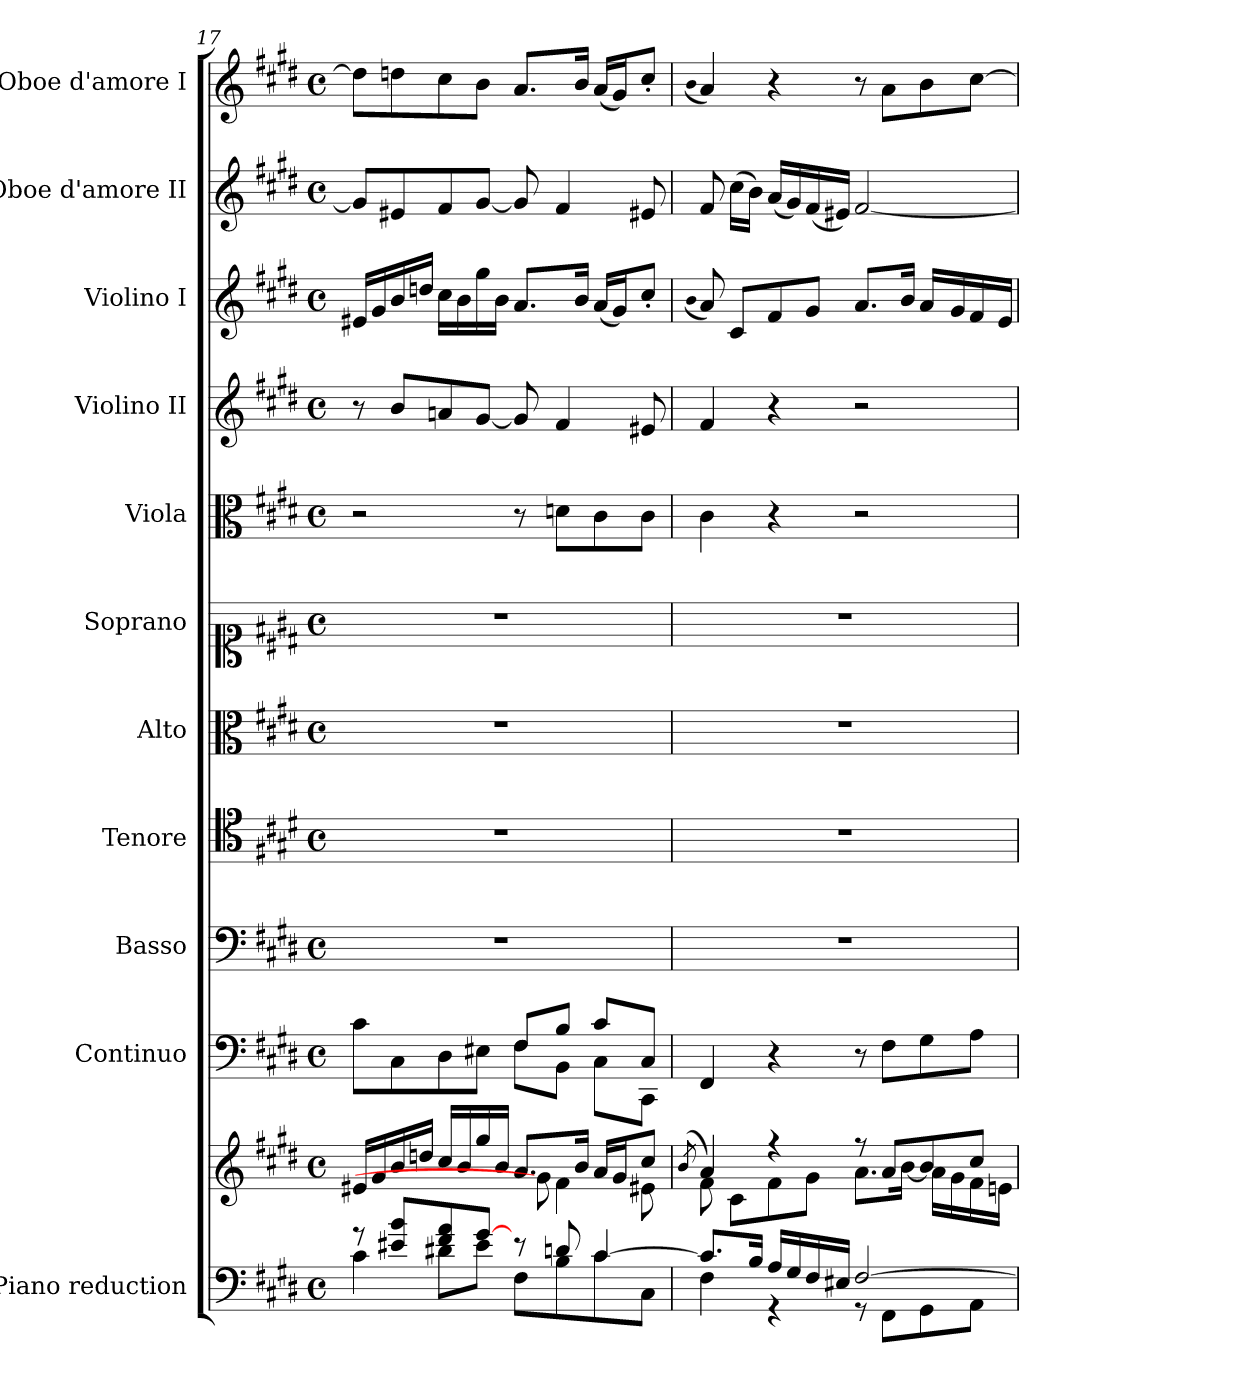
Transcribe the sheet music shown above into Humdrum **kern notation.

**kern	**kern	**kern	**kern	**kern	**kern	**kern	**kern	**kern	**kern	**kern	**kern
*part11	*part11	*part10	*part9	*part8	*part7	*part6	*part5	*part4	*part3	*part2	*part1
*staff12	*staff11	*staff10	*staff9	*staff8	*staff7	*staff6	*staff5	*staff4	*staff3	*staff2	*staff1
*I"Piano reduction	*	*I"Continuo	*I"Basso	*I"Tenore	*I"Alto	*I"Soprano	*I"Viola	*I"Violino II	*I"Violino I	*I"Oboe d'amore II	*I"Oboe d'amore I
*I'Pno	*	*	*	*	*	*	*I'Vla	*I'Vln	*I'Vln	*I'Ob	*I'Ob
*clefF4	*clefG2	*clefF4	*clefF4	*clefC4	*clefC3	*clefC1	*clefC3	*clefG2	*clefG2	*clefG2	*clefG2
*k[f#c#g#d#]	*k[f#c#g#d#]	*k[f#c#g#d#]	*k[f#c#g#d#]	*k[f#c#g#d#]	*k[f#c#g#d#]	*k[f#c#g#d#]	*k[f#c#g#d#]	*k[f#c#g#d#]	*k[f#c#g#d#]	*k[f#c#g#d#]	*k[f#c#g#d#]
*M4/4	*M4/4	*M4/4	*M4/4	*M4/4	*M4/4	*M4/4	*M4/4	*M4/4	*M4/4	*M4/4	*M4/4
*met(c)	*met(c)	*met(c)	*met(c)	*met(c)	*met(c)	*met(c)	*met(c)	*met(c)	*met(c)	*met(c)	*met(c)
=17	=17	=17	=17	=17	=17	=17	=17	=17	=17	=17	=17
*^	*^	*^	*	*	*	*	*	*	*	*	*
8r	4c#\	16e#X/LL	2ryy	8c#\L	2ryy	1r	1r	1r	1r	2r	8r	16e#X/LL	8g#/L]	8dd\L]
.	.	16g#/	.	.	.	.	.	.	.	.	.	16g#/	.	.
8e#X/ 8b/L	.	16b/	.	8C#\	.	.	.	.	.	.	8b/L	16b/	8e#X/	8ddn\
.	.	16ddn/JJ	.	.	.	.	.	.	.	.	.	16ddn/JJ	.	.
8f#/ 8a/	8d#X\L	16cc#/LL	.	8D#\	.	.	.	.	.	.	8an/	16cc#\LL	8f#/	8cc#\
.	.	16b/	.	.	.	.	.	.	.	.	.	16b\	.	.
[8g#/J	8e#\J	16gg#/	.	8E#X\J	.	.	.	.	.	.	[8g#/J	16gg#\	[8g#/J	8b\J
.	.	16b/JJ	.	.	.	.	.	.	.	.	.	16b\JJ	.	.
8r	8F#\L	8.a/L	8g#\]	8F#!/L	8F#\L	.	.	.	.	8r	8g#/]	8.a/L	8g#/]	8.a/L
8dn/	8B\	.	4f#\	8B!/J	8BB\J	.	.	.	.	8dn\L	4f#/	.	4f#/	.
.	.	16b/Jk	.	.	.	.	.	.	.	.	.	16b/Jk	.	16b/Jk
[4c#/	8c#\	16a/LL	.	8c#!/L	8C#\L	.	.	.	.	8c#\	.	(16a/LL	.	(16a/LL
.	.	16g#/J	.	.	.	.	.	.	.	.	.	16g#/J)	.	16g#/J)
.	8C#\J	8cc#/J	8e#X\	8C#!/J	8CC#\J	.	.	.	.	8c#\J	8e#X/	8cc#'/J	8e#X/	8cc#'/J
*	*	*	*	*v	*v	*	*	*	*	*	*	*	*	*
=18	=18	=18	=18	=18	=18	=18	=18	=18	=18	=18	=18	=18	=18
.	.	(>8qb/	.	.	.	.	.	.	.	.	(qb	.	(qb
8.c#/L]	4F#\	4a/)	8f#\	4FF#/	1r	1r	1r	1r	4c#\	4f#/	8a/)	8f#/	4a/)
.	.	.	8c#\L	.	.	.	.	.	.	.	8c#/L	(16cc#\LL	.
16B/Jk	.	.	.	.	.	.	.	.	.	.	.	16b\JJ)	.
16A/LL	4r	4r	8f#\	4r	.	.	.	.	4r	4r	8f#/	(16a/LL	4r
16G#/	.	.	.	.	.	.	.	.	.	.	.	16g#/)	.
16F#/	.	.	8g#\J	.	.	.	.	.	.	.	8g#/J	(16f#/	.
16E#X/JJ	.	.	.	.	.	.	.	.	.	.	.	16e#X/JJ)	.
[2F#/	8r	8r	8.a\L	8r	.	.	.	.	2r	2r	8.a/L	[2f#/	8r
.	8FF#\L	8a/L	.	8F#\L	.	.	.	.	.	.	.	.	8a\L
.	.	.	[>16b\Jk	.	.	.	.	.	.	.	16b/Jk	.	.
.	8GG#\	8b/]	16a\LL	8G#\	.	.	.	.	.	.	16a/LL	.	8b\
.	.	.	16g#\	.	.	.	.	.	.	.	16g#/	.	.
.	8AA\J	8cc#/J	16f#\	8A\J	.	.	.	.	.	.	16f#/	.	[8cc#\J
.	.	.	16en\JJ	.	.	.	.	.	.	.	16e/JJ	.	.
*v	*v	*	*	*	*	*	*	*	*	*	*	*	*
*	*v	*v	*	*	*	*	*	*	*	*	*	*
=	=	=	=	=	=	=	=	=	=	=	=
*-	*-	*-	*-	*-	*-	*-	*-	*-	*-	*-	*-
